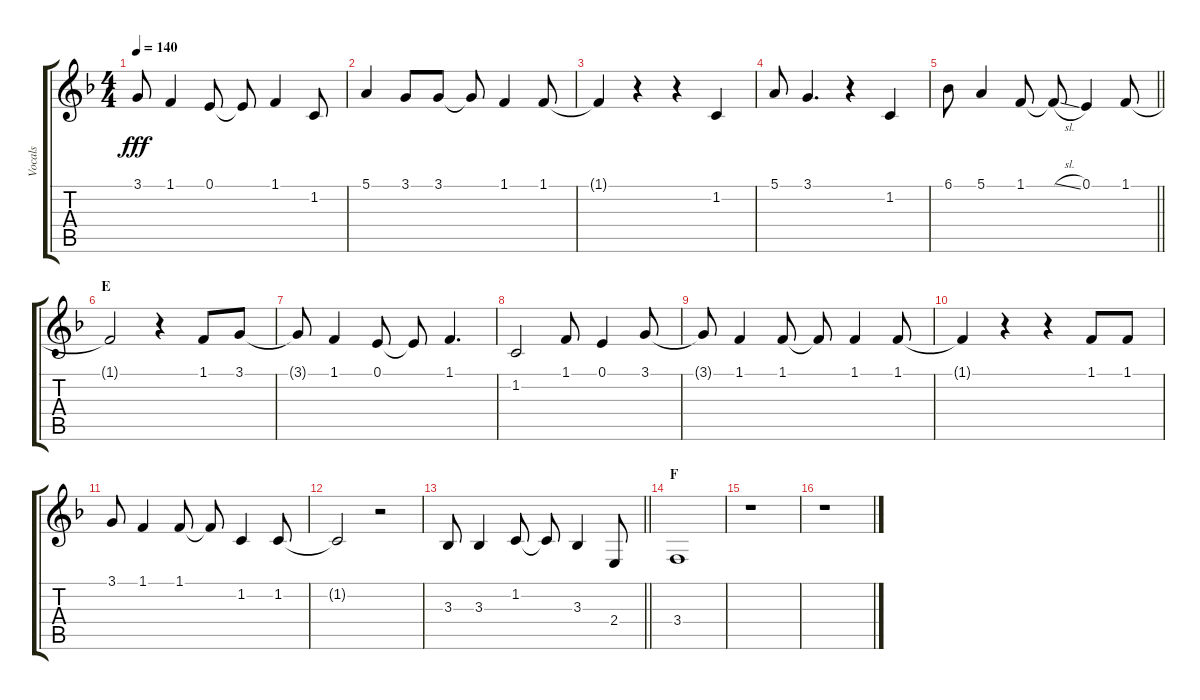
\track ("Vocals" "Vocals") {instrument voiceoohs}
\staff {score tabs}
\tuning (E4 B3 G3 D3 A2 E2) {hide}
\ts (4 4)
\tempo 140
\clef g2
\ks f
3.1{t}.8{dy fff} 1.1.4 0.1.8 0.1{t}.8 1.1.4 1.2.8 |
5.1.4 3.1.8 3.1.8 3.1{t}.8 1.1.4 1.1.8 |
1.1{t}.4 r.4 r.4 1.2.4 |
5.1.8 3.1.4{d} r.4 1.2.4 |
\barLineRight lightlight
6.1.8 5.1.4 1.1.8 1.1{sl t}.8 0.1.4 1.1.8 |
\section ("" "E")
1.1{t}.2 r.4 1.1.8 3.1.8 |
3.1{t}.8 1.1.4 0.1.8 0.1{t}.8 1.1.4{d} |
1.2.2 1.1.8 0.1.4 3.1.8 |
3.1{t}.8 1.1.4 1.1.8 1.1{t}.8 1.1.4 1.1.8 |
1.1{t}.4 r.4 r.4 1.1.8 1.1.8 |
3.1.8 1.1.4 1.1.8 1.1{t}.8 1.2.4 1.2.8 |
1.2{t}.2 r.2 |
\barLineRight lightlight
3.3.8 3.3.4 1.2.8 1.2{t}.8 3.3.4 2.4.8 |
\section ("" "F")
3.4.1 |
r.1 |
r.1
